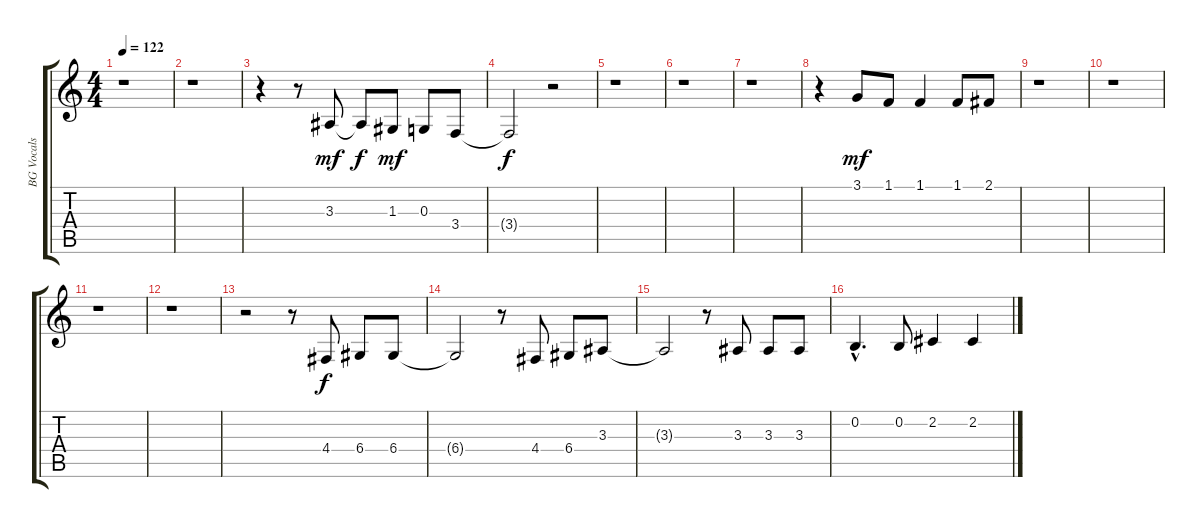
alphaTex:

\track ("BG Vocals" "BG Vocals") {instrument oboe}
\staff {score tabs}
\tuning (E4 B3 G3 D3 A2 E2) {hide}
\ts (4 4)
\tempo 122
\clef g2
\ks c
r.1{dy f} |
r.1 |
r.4 r.8 3.3.8{dy mf} 3.3{t}.8{dy f} 1.3.8{dy mf} 0.3.8 3.4.8 |
3.4{t}.2{dy f} r.2 |
r.1 |
r.1 |
r.1 |
r.4 3.1.8{dy mf} 1.1.8 1.1.4 1.1.8 2.1.8 |
r.1 |
r.1 |
r.1 |
r.1 |
r.2 r.8 4.4.8{dy f} 6.4.8 6.4.8 |
6.4{t}.2 r.8 4.4.8 6.4.8 3.3.8 |
3.3{t}.2 r.8 3.3.8 3.3.8 3.3.8 |
0.2{hac}.4{d} 0.2.8 2.2.4 2.2.4
